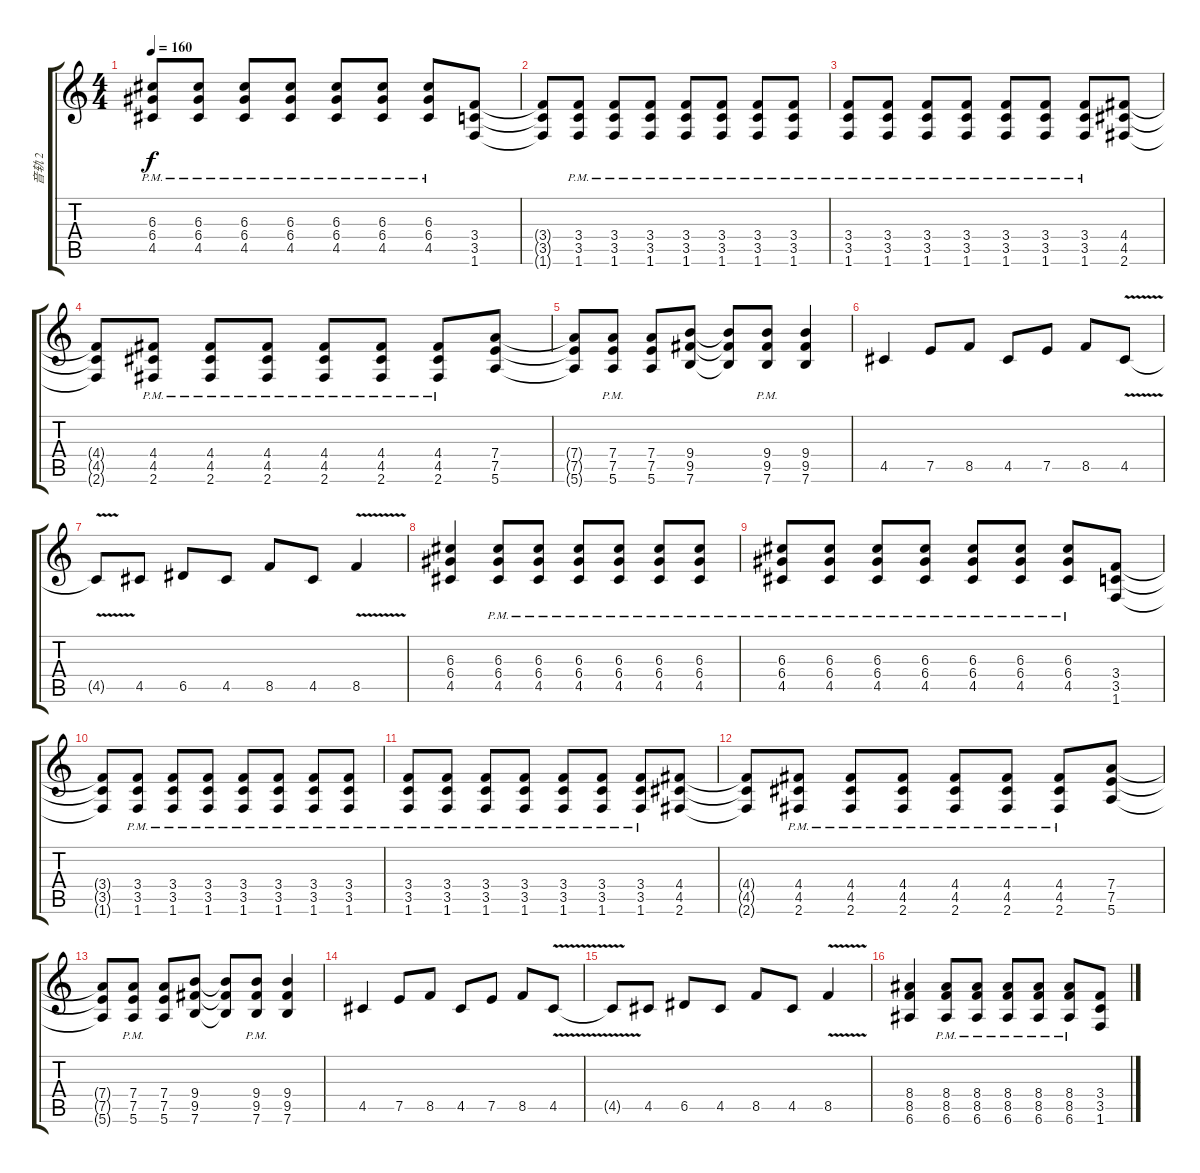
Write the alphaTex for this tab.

\track ("音轨 2" "音轨 2") {instrument distortionguitar}
\staff {score tabs}
\tuning (E4 B3 G3 D3 A2 E2) {hide}
\ts (4 4)
\tempo 160
\clef g2
\ks c
(6.3{pm} 6.4{pm} 4.5{pm}).8{dy f} (6.3{pm} 6.4{pm} 4.5{pm}).8 (6.3{pm} 6.4{pm} 4.5{pm}).8 (6.3{pm} 6.4{pm} 4.5{pm}).8 (6.3{pm} 6.4{pm} 4.5{pm}).8 (6.3{pm} 6.4{pm} 4.5{pm}).8 (6.3{pm} 6.4{pm} 4.5{pm}).8 (3.4 3.5 1.6).8 |
(3.4{t} 3.5{t} 1.6{t}).8 (3.4{pm} 3.5{pm} 1.6{pm}).8 (3.4{pm} 3.5{pm} 1.6{pm}).8 (3.4{pm} 3.5{pm} 1.6{pm}).8 (3.4{pm} 3.5{pm} 1.6{pm}).8 (3.4{pm} 3.5{pm} 1.6{pm}).8 (3.4{pm} 3.5{pm} 1.6{pm}).8 (3.4{pm} 3.5{pm} 1.6{pm}).8 |
(3.4{pm} 3.5{pm} 1.6{pm}).8 (3.4{pm} 3.5{pm} 1.6{pm}).8 (3.4{pm} 3.5{pm} 1.6{pm}).8 (3.4{pm} 3.5{pm} 1.6{pm}).8 (3.4{pm} 3.5{pm} 1.6{pm}).8 (3.4{pm} 3.5{pm} 1.6{pm}).8 (3.4{pm} 3.5{pm} 1.6{pm}).8 (4.4 4.5 2.6).8 |
(4.4{t} 4.5{t} 2.6{t}).8 (4.4{pm} 4.5{pm} 2.6{pm}).8 (4.4{pm} 4.5{pm} 2.6{pm}).8 (4.4{pm} 4.5{pm} 2.6{pm}).8 (4.4{pm} 4.5{pm} 2.6{pm}).8 (4.4{pm} 4.5{pm} 2.6{pm}).8 (4.4{pm} 4.5{pm} 2.6{pm}).8 (7.4 7.5 5.6).8 |
(7.4{t} 7.5{t} 5.6{t}).8 (7.4{pm} 7.5{pm} 5.6{pm}).8 (7.4 7.5 5.6).8 (9.4 9.5 7.6).8 (9.4{t} 9.5{t} 7.6{t}).8 (9.4{pm} 9.5{pm} 7.6{pm}).8 (9.4 9.5 7.6).4 |
4.5.4 7.5.8 8.5.8 4.5.8 7.5.8 8.5.8 4.5{v}.8 |
4.5{t}.8 4.5.8 6.5.8 4.5.8 8.5.8 4.5.8 8.5{v}.4 |
(6.3 6.4 4.5).4 (6.3{pm} 6.4{pm} 4.5{pm}).8 (6.3{pm} 6.4{pm} 4.5{pm}).8 (6.3{pm} 6.4{pm} 4.5{pm}).8 (6.3{pm} 6.4{pm} 4.5{pm}).8 (6.3{pm} 6.4{pm} 4.5{pm}).8 (6.3{pm} 6.4{pm} 4.5{pm}).8 |
(6.3{pm} 6.4{pm} 4.5{pm}).8 (6.3{pm} 6.4{pm} 4.5{pm}).8 (6.3{pm} 6.4{pm} 4.5{pm}).8 (6.3{pm} 6.4{pm} 4.5{pm}).8 (6.3{pm} 6.4{pm} 4.5{pm}).8 (6.3{pm} 6.4{pm} 4.5{pm}).8 (6.3{pm} 6.4{pm} 4.5{pm}).8 (3.4 3.5 1.6).8 |
(3.4{t} 3.5{t} 1.6{t}).8 (3.4{pm} 3.5{pm} 1.6{pm}).8 (3.4{pm} 3.5{pm} 1.6{pm}).8 (3.4{pm} 3.5{pm} 1.6{pm}).8 (3.4{pm} 3.5{pm} 1.6{pm}).8 (3.4{pm} 3.5{pm} 1.6{pm}).8 (3.4{pm} 3.5{pm} 1.6{pm}).8 (3.4{pm} 3.5{pm} 1.6{pm}).8 |
(3.4{pm} 3.5{pm} 1.6{pm}).8 (3.4{pm} 3.5{pm} 1.6{pm}).8 (3.4{pm} 3.5{pm} 1.6{pm}).8 (3.4{pm} 3.5{pm} 1.6{pm}).8 (3.4{pm} 3.5{pm} 1.6{pm}).8 (3.4{pm} 3.5{pm} 1.6{pm}).8 (3.4{pm} 3.5{pm} 1.6{pm}).8 (4.4 4.5 2.6).8 |
(4.4{t} 4.5{t} 2.6{t}).8 (4.4{pm} 4.5{pm} 2.6{pm}).8 (4.4{pm} 4.5{pm} 2.6{pm}).8 (4.4{pm} 4.5{pm} 2.6{pm}).8 (4.4{pm} 4.5{pm} 2.6{pm}).8 (4.4{pm} 4.5{pm} 2.6{pm}).8 (4.4{pm} 4.5{pm} 2.6{pm}).8 (7.4 7.5 5.6).8 |
(7.4{t} 7.5{t} 5.6{t}).8 (7.4{pm} 7.5{pm} 5.6{pm}).8 (7.4 7.5 5.6).8 (9.4 9.5 7.6).8 (9.4{t} 9.5{t} 7.6{t}).8 (9.4{pm} 9.5{pm} 7.6{pm}).8 (9.4 9.5 7.6).4 |
4.5.4 7.5.8 8.5.8 4.5.8 7.5.8 8.5.8 4.5{v}.8 |
4.5{t}.8 4.5.8 6.5.8 4.5.8 8.5.8 4.5.8 8.5{v}.4 |
(8.4 8.5 6.6).4 (8.4{pm} 8.5{pm} 6.6{pm}).8 (8.4{pm} 8.5{pm} 6.6{pm}).8 (8.4{pm} 8.5{pm} 6.6{pm}).8 (8.4{pm} 8.5{pm} 6.6{pm}).8 (8.4{pm} 8.5{pm} 6.6{pm}).8 (3.4 3.5 1.6).8
